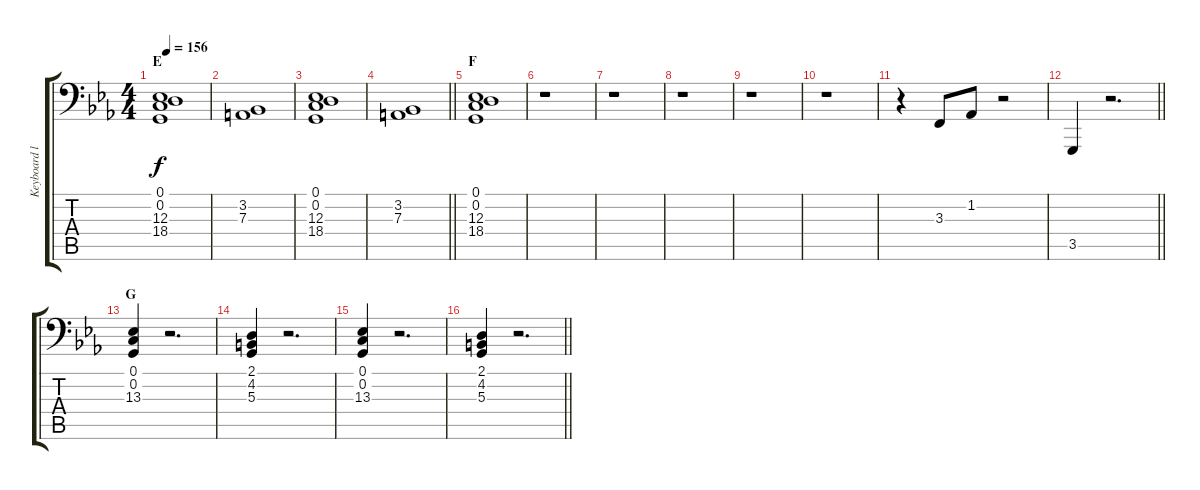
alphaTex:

\track ("Keyboard left hand" "Keyboard l") {instrument brightacousticpiano}
\staff {score tabs}
\tuning (C3 G2 D2 A1 E1 B0) {hide}
\ts (4 4)
\section ("" "E")
\tempo 156
\clef f4
\ks eb
(0.1 0.2 12.3 18.4).1{dy f} |
(3.2 7.3).1 |
(0.1 0.2 12.3 18.4).1 |
\barLineRight lightlight
(3.2 7.3).1 |
\section ("" "F")
(0.1 0.2 12.3 18.4).1 |
r.1 |
r.1 |
r.1 |
r.1 |
r.1 |
r.4 3.3.8 1.2.8 r.2 |
\barLineRight lightlight
3.5.4 r.2{d} |
\section ("" "G")
(0.1 0.2 13.3).4 r.2{d} |
(2.1 4.2 5.3).4 r.2{d} |
(0.1 0.2 13.3).4 r.2{d} |
\barLineRight lightlight
(2.1 4.2 5.3).4 r.2{d}
